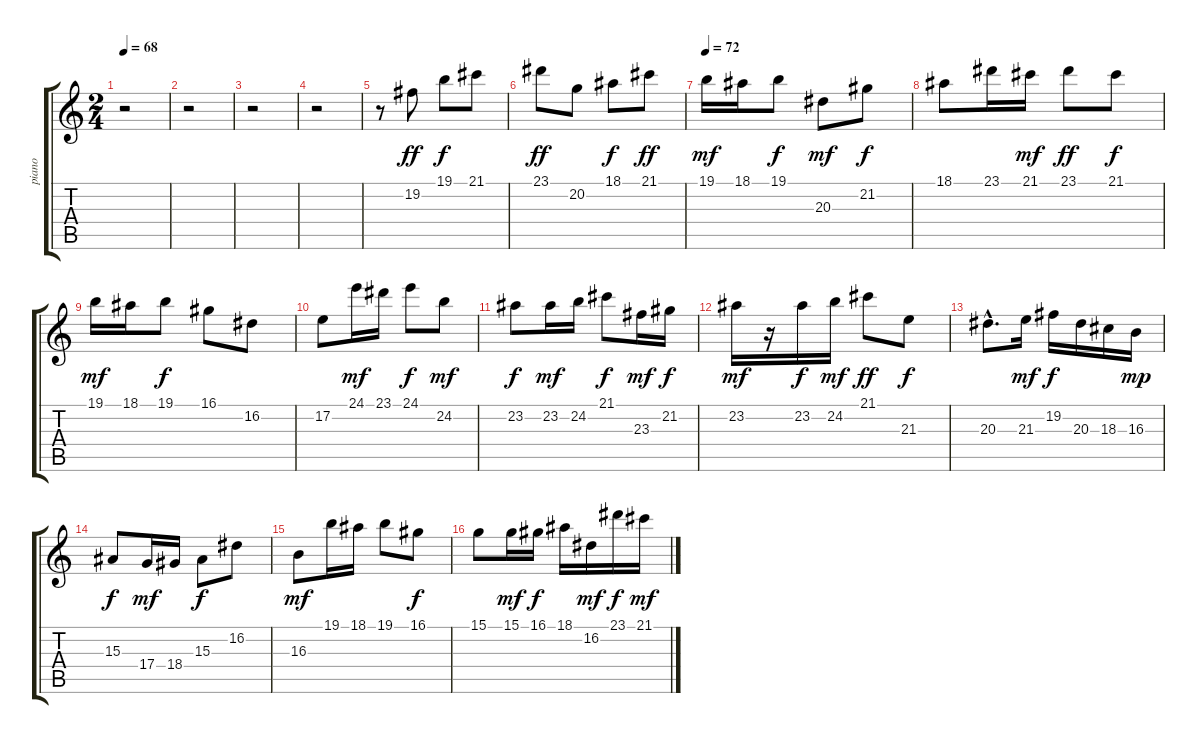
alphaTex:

\track ("piano" "piano") {instrument acousticgrandpiano}
\staff {score tabs}
\tuning (E4 B3 G3 D3 A2 E2) {hide}
\ts (2 4)
\tempo 68
\clef g2
\ks c
r.2{dy ff} |
r.2 |
r.2 |
r.2 |
r.8 19.2.8 19.1.8{dy f} 21.1.8 |
23.1.8{dy ff} 20.2.8 18.1.8{dy f} 21.1.8{dy ff} |
\tempo 72
19.1.16{dy mf} 18.1.16 19.1.8{dy f} 20.3.8{dy mf} 21.2.8{dy f} |
18.1.8 23.1.16 21.1.16{dy mf} 23.1.8{dy ff} 21.1.8{dy f} |
19.1.16{dy mf} 18.1.16 19.1.8{dy f} 16.1.8 16.2.8 |
17.2.8 24.1.16{dy mf} 23.1.16 24.1.8{dy f} 24.2.8{dy mf} |
23.2.8{dy f} 23.2.16{dy mf} 24.2.16 21.1.8{dy f} 23.3.16{dy mf} 21.2.16{dy f} |
23.2.16{dy mf} r.16 23.2.16{dy f} 24.2.16{dy mf} 21.1.8{dy ff} 21.3.8{dy f} |
20.3{hac}.8{d} 21.3.16{dy mf} 19.2.16{dy f} 20.3.16 18.3.16 16.3.16{dy mp} |
15.3.8{dy f} 17.4.16{dy mf} 18.4.16 15.3.8{dy f} 16.2.8 |
16.3.8{dy mf} 19.1.16 18.1.16 19.1.8 16.1.8{dy f} |
15.1.8 15.1.16{dy mf} 16.1.16{dy f} 18.1.16 16.2.16{dy mf} 23.1.16{dy f} 21.1.16{dy mf}
